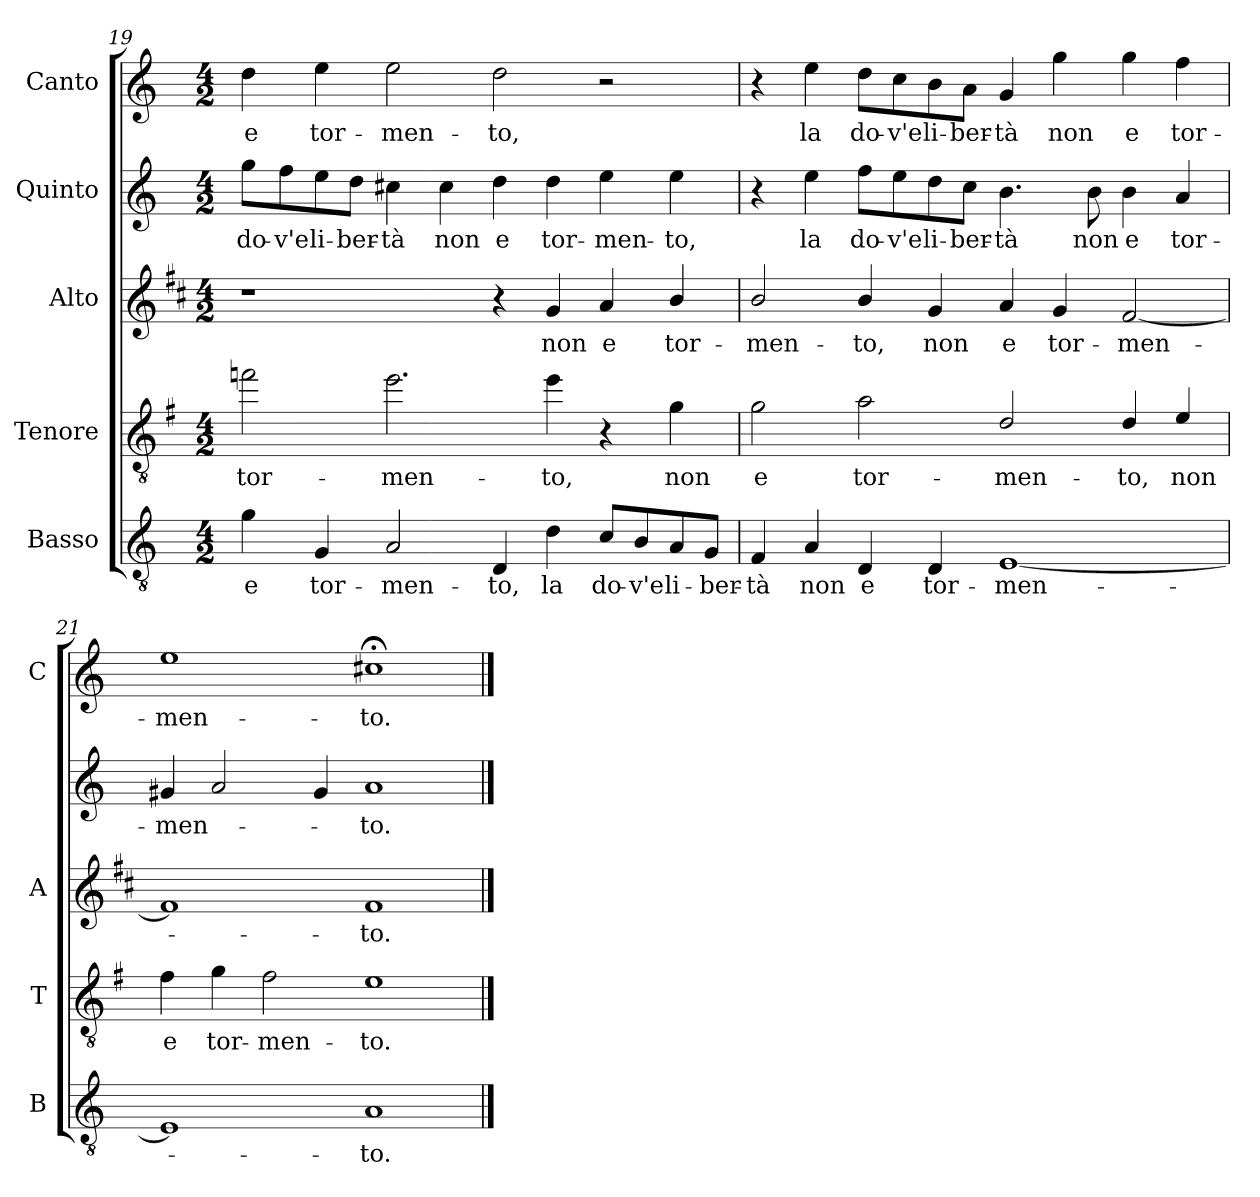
**kern	**text	**kern	**text	**kern	**text	**kern	**text	**kern	**text
*part5	*part5	*part4	*part4	*part3	*part3	*part2	*part2	*part1	*part1
*staff5	*staff5	*staff4	*staff4	*staff3	*staff3	*staff2	*staff2	*staff1	*staff1
*I"Basso	*	*I"Tenore	*	*I"Alto	*	*I"Quinto	*	*I"Canto	*
*I'B	*	*I'T	*	*I'A	*	*	*	*I'C	*
!!LO:LB:g=z
*clefGv2	*	*clefGv2	*	*clefG2	*	*clefG2	*	*clefG2	*
*	*	*ITrd4c7	*	*ITrd1c2	*	*	*	*	*
*k[]	*	*k[]	*	*k[]	*	*k[]	*	*k[]	*
*C:	*	*C:	*	*C:	*	*C:	*	*C:	*
*M4/2	*	*M4/2	*	*M4/2	*	*M4/2	*	*M4/2	*
=19	=19	=19	=19	=19	=19	=19	=19	=19	=19
!	!LO:LY:b	!	!LO:LY:b	!	!	!	!LO:LY:b	!	!LO:LY:b
4g\	e	2b-X\	tor-	1r	.	8gg\L	do-	4dd\	e
!	!	!	!	!	!	!	!LO:LY:b	!	!
.	.	.	.	.	.	8ff\	-v'e	.	.
!	!LO:LY:b	!	!	!	!	!	!LO:LY:b	!	!LO:LY:b
4G/	tor-	.	.	.	.	8ee\	li-	4ee\	tor-
!	!	!	!	!	!	!	!LO:LY:b	!	!
.	.	.	.	.	.	8dd\J	-ber-	.	.
!	!LO:LY:b	!	!LO:LY:b	!	!	!	!LO:LY:b	!	!LO:LY:b
2A/	-men-	2.a\	-men-	.	.	4cc#X\	-tà	2ee\	-men-
!	!	!	!	!	!	!	!LO:LY:b	!	!
.	.	.	.	.	.	4cc#\	non	.	.
!	!LO:LY:b	!	!	!	!	!	!LO:LY:b	!	!LO:LY:b
4D/	-to,	.	.	4r	.	4dd\	e	2dd\	-to,
!	!LO:LY:b	!	!LO:LY:b	!	!LO:LY:b	!	!LO:LY:b	!	!
4d\	la	4a\	-to,	4f/	non	4dd\	tor-	.	.
!	!LO:LY:b	!	!	!	!LO:LY:b	!	!LO:LY:b	!	!
8c/L	do-	4r	.	4g/	e	4ee\	-men-	2r	.
!	!LO:LY:b	!	!	!	!	!	!	!	!
8B/	-v'e	.	.	.	.	.	.	.	.
!	!LO:LY:b	!	!LO:LY:b	!	!LO:LY:b	!	!LO:LY:b	!	!
8A/	li-	4c\	non	4a/	tor-	4ee\	-to,	.	.
!	!LO:LY:b	!	!	!	!	!	!	!	!
8G/J	-ber-	.	.	.	.	.	.	.	.
=20	=20	=20	=20	=20	=20	=20	=20	=20	=20
!	!LO:LY:b	!	!LO:LY:b	!	!LO:LY:b	!	!	!	!
4F/	-tà	2c\	e	2a/	-men-	4r	.	4r	.
!	!LO:LY:b	!	!	!	!	!	!LO:LY:b	!	!LO:LY:b
4A/	non	.	.	.	.	4ee\	la	4ee\	la
!	!LO:LY:b	!	!LO:LY:b	!	!LO:LY:b	!	!LO:LY:b	!	!LO:LY:b
4D/	e	2d\	tor-	4a/	-to,	8ff\L	do-	8dd\L	do-
!	!	!	!	!	!	!	!LO:LY:b	!	!LO:LY:b
.	.	.	.	.	.	8ee\	-v'e	8cc\	-v'e
!	!LO:LY:b	!	!	!	!LO:LY:b	!	!LO:LY:b	!	!LO:LY:b
4D/	tor-	.	.	4f/	non	8dd\	li-	8b\	li-
!	!	!	!	!	!	!	!LO:LY:b	!	!LO:LY:b
.	.	.	.	.	.	8cc\J	-ber-	8a\J	-ber-
!	!LO:LY:b	!	!LO:LY:b	!	!LO:LY:b	!	!LO:LY:b	!	!LO:LY:b
[1E	-men-	2G/	-men-	4g/	e	4.b\	-tà	4g/	-tà
!	!	!	!	!	!LO:LY:b	!	!	!	!LO:LY:b
.	.	.	.	4f/	tor-	.	.	4gg\	non
!	!	!	!	!	!	!	!LO:LY:b	!	!
.	.	.	.	.	.	8b\	non	.	.
!	!	!	!LO:LY:b	!	!LO:LY:b	!	!LO:LY:b	!	!LO:LY:b
.	.	4G/	-to,	[2e/	-men-	4b\	e	4gg\	e
!	!	!	!LO:LY:b	!	!	!	!LO:LY:b	!	!LO:LY:b
.	.	4A/	non	.	.	4a/	tor-	4ff\	tor-
=21	=21	=21	=21	=21	=21	=21	=21	=21	=21
!	!	!	!LO:LY:b	!	!	!	!LO:LY:b	!	!LO:LY:b
1E]	.	4B\	e	1e]	.	4g#X/	-men-	1ee	-men-
!	!	!	!LO:LY:b	!	!	!	!	!	!
.	.	4c\	tor-	.	.	2a/	.	.	.
!	!	!	!LO:LY:b	!	!	!	!	!	!
.	.	2B\	-men-	.	.	.	.	.	.
.	.	.	.	.	.	4g#/	.	.	.
!	!LO:LY:b	!	!LO:LY:b	!	!LO:LY:b	!	!LO:LY:b	!	!LO:LY:b
1A	-to.	1A	-to.	1e	-to.	1a	-to.	1cc#X;<	-to.
==	==	==	==	==	==	==	==	==	==
*-	*-	*-	*-	*-	*-	*-	*-	*-	*-
